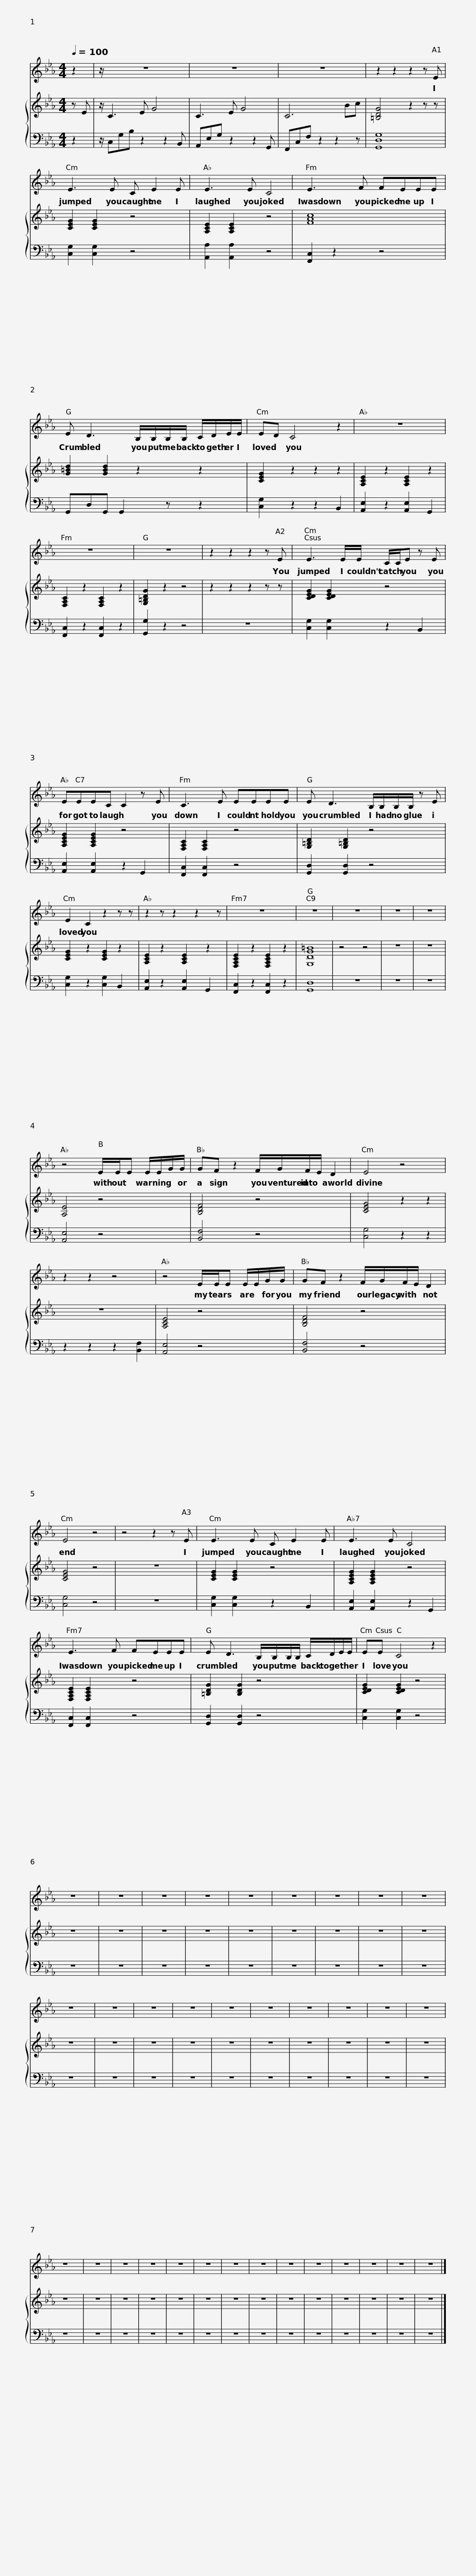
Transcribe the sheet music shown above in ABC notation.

X:1
%%score 1 { 2 | 3 }
L:1/8
Q:1/4=100
M:4/4
I:linebreak $
K:Eb
V:1 treble
V:2 treble
V:3 bass
V:1
 z2 | z/ z8 | z8 | z8 | z2 z2 z2 z E |$ %5
 E3 E C E2 E | E3 E C4 | E3 F FEEE |$ E D3 B,/B,/B,/B,/ C/D/E/E/ | ED C4 z2 | %10
 z8 | z8 | z8 |$ z2 z2 z2 z E | E3 E/E/ C/C/E z E | %15
 EEEC C2 z E |$ C3 E EEEE | E D3 B,/B,/B,/B,/ z E | E2 C2 z2 z z | z2 z z2 z2 z |$ %20
 z8 | z8 | z8 | z8 | z8 | %25
 z4 E/E/E E/E/G/G/ | GF z2 F/G/F/E/ D2 |$ E4 z4 | z2 z2 z4 | z4 E/E/E E/E/G/G/ | %30
 GF z2 F/G/F/E/ D2 | E4 z4 | z4 z2 z E |$ E3 E C E2 E | E3 E C4 | %35
 E3 F FEEE |$ E D3 B,/B,/B,/B,/ C/D/E/E/ | EE C4 z2 | z8 | z8 | %40
 z8 | z8 | z8 | z8 | z8 |$ %45
 z8 | z8 | z8 | z8 | z8 | %50
 z8 | z8 | z8 | z8 | z8 | %55
 z8 | z8 | z8 | z8 | z8 | %60
 z8 | z8 |$ z8 | z8 | z8 | %65
 z8 | z8 | z8 | z8 | z8 | %70
 z8 |] %71
V:2
 z E | z/ C3 E G4 | C3 E G4 | C6 Bc | [=B,DG]4 z2 z z |$ %5
 [CEG]2 [CEG]2 z4 | [A,CE]2 [A,CE]2 z4 | [FAc]8 |$ [G=Bd]2 [GBd]2 z2 z2 | [CEG]2 z2 z2 z2 | %10
 [A,CE]2 z2 [A,CE]2 z2 | [F,A,C]2 z2 [F,A,C]2 z2 | [G,=B,DG]2 z2 z4 |$ z2 z2 z2 z z | [CDEG]2 [CDEG]2 z4 | %15
 [A,CEG]2 [A,CEG]2 z4 |$ [F,A,C]2 [F,A,C]2 z4 | [G,=B,D]2 [G,=B,D]2 z4 | [CEG]2 z2 [CEG]2 z2 | [A,CE]2 z2 [A,CE]2 z2 |$ %20
 [F,A,CE]2 z2 [F,A,CE]2 z2 | [G,DG=B]8 | z4 z4 | z8 | z8 | %25
 [A,E]4 z4 | [B,DF]4 z4 |$ [CEG]4 z2 z2 | z8 | [A,CE]4 z4 | %30
 [B,DF]4 z4 | [CEG]4 z4 | z8 |$ [CEG]2 [CEG]2 z4 | [A,CEG]2 [A,CEG]2 z4 | %35
 [F,A,CE]2 [F,A,CE]2 z4 |$ [=B,DG]2 [B,DG]2 z4 | [CDEG]2 [CDEG]2 z4 | z8 | z8 | %40
 z8 | z8 | z8 | z8 | z8 |$ %45
 z8 | z8 | z8 | z8 | z8 | %50
 z8 | z8 | z8 | z8 | z8 | %55
 z8 | z8 | z8 | z8 | z8 | %60
 z8 | z8 |$ z8 | z8 | z8 | %65
 z8 | z8 | z8 | z8 | z8 | %70
 z8 |] %71
V:3
 z2 | z/ C,G,B, z2 z2 B,, | A,,E,G, z2 z2 G,, | F,,C,F, z2 z2 z | [G,,D,G,]8 |$ %5
 [C,G,]2 [C,G,]2 z4 | [A,,A,]2 [A,,A,]2 z4 | [F,,C,]2 z2 z4 |$ G,,D,G,, G,,2 z z2 | [C,G,]2 z2 z2 B,,2 | %10
 [A,,E,]2 z2 [A,,E,]2 G,,2 | [F,,C,]2 z2 [F,,C,]2 z2 | [G,,G,]2 z2 z4 |$ z8 | [C,G,]2 [C,G,]2 z2 B,,2 | %15
 [A,,E,]2 [A,,E,]2 z2 G,,2 |$ [F,,C,]2 [F,,C,]2 z4 | [G,,D,]2 [G,,D,]2 z4 | [C,G,]2 z2 [C,G,]2 B,,2 | [A,,E,]2 z2 [A,,E,]2 G,,2 |$ %20
 [F,,C,]2 z2 [F,,C,]2 z2 | [G,,D,]8 | z8 | z8 | z8 | %25
 [A,,E,]4 z4 | [B,,F,]4 z4 |$ [C,G,]4 z2 z2 | z2 z2 z2 [B,,F,]2 | [A,,E,]4 z4 | %30
 [B,,F,]4 z4 | [C,G,]4 z4 | z8 |$ [C,G,]2 [C,G,]2 z2 B,,2 | [A,,E,]2 [A,,E,]2 z2 G,,2 | %35
 [F,,C,]2 [F,,C,]2 z4 |$ [G,,D,]2 [G,,D,]2 z4 | [C,G,]2 [C,G,]2 z4 | z8 | z8 | %40
 z8 | z8 | z8 | z8 | z8 |$ %45
 z8 | z8 | z8 | z8 | z8 | %50
 z8 | z8 | z8 | z8 | z8 | %55
 z8 | z8 | z8 | z8 | z8 | %60
 z8 | z8 |$ z8 | z8 | z8 | %65
 z8 | z8 | z8 | z8 | z8 | %70
 z8 |] %71
